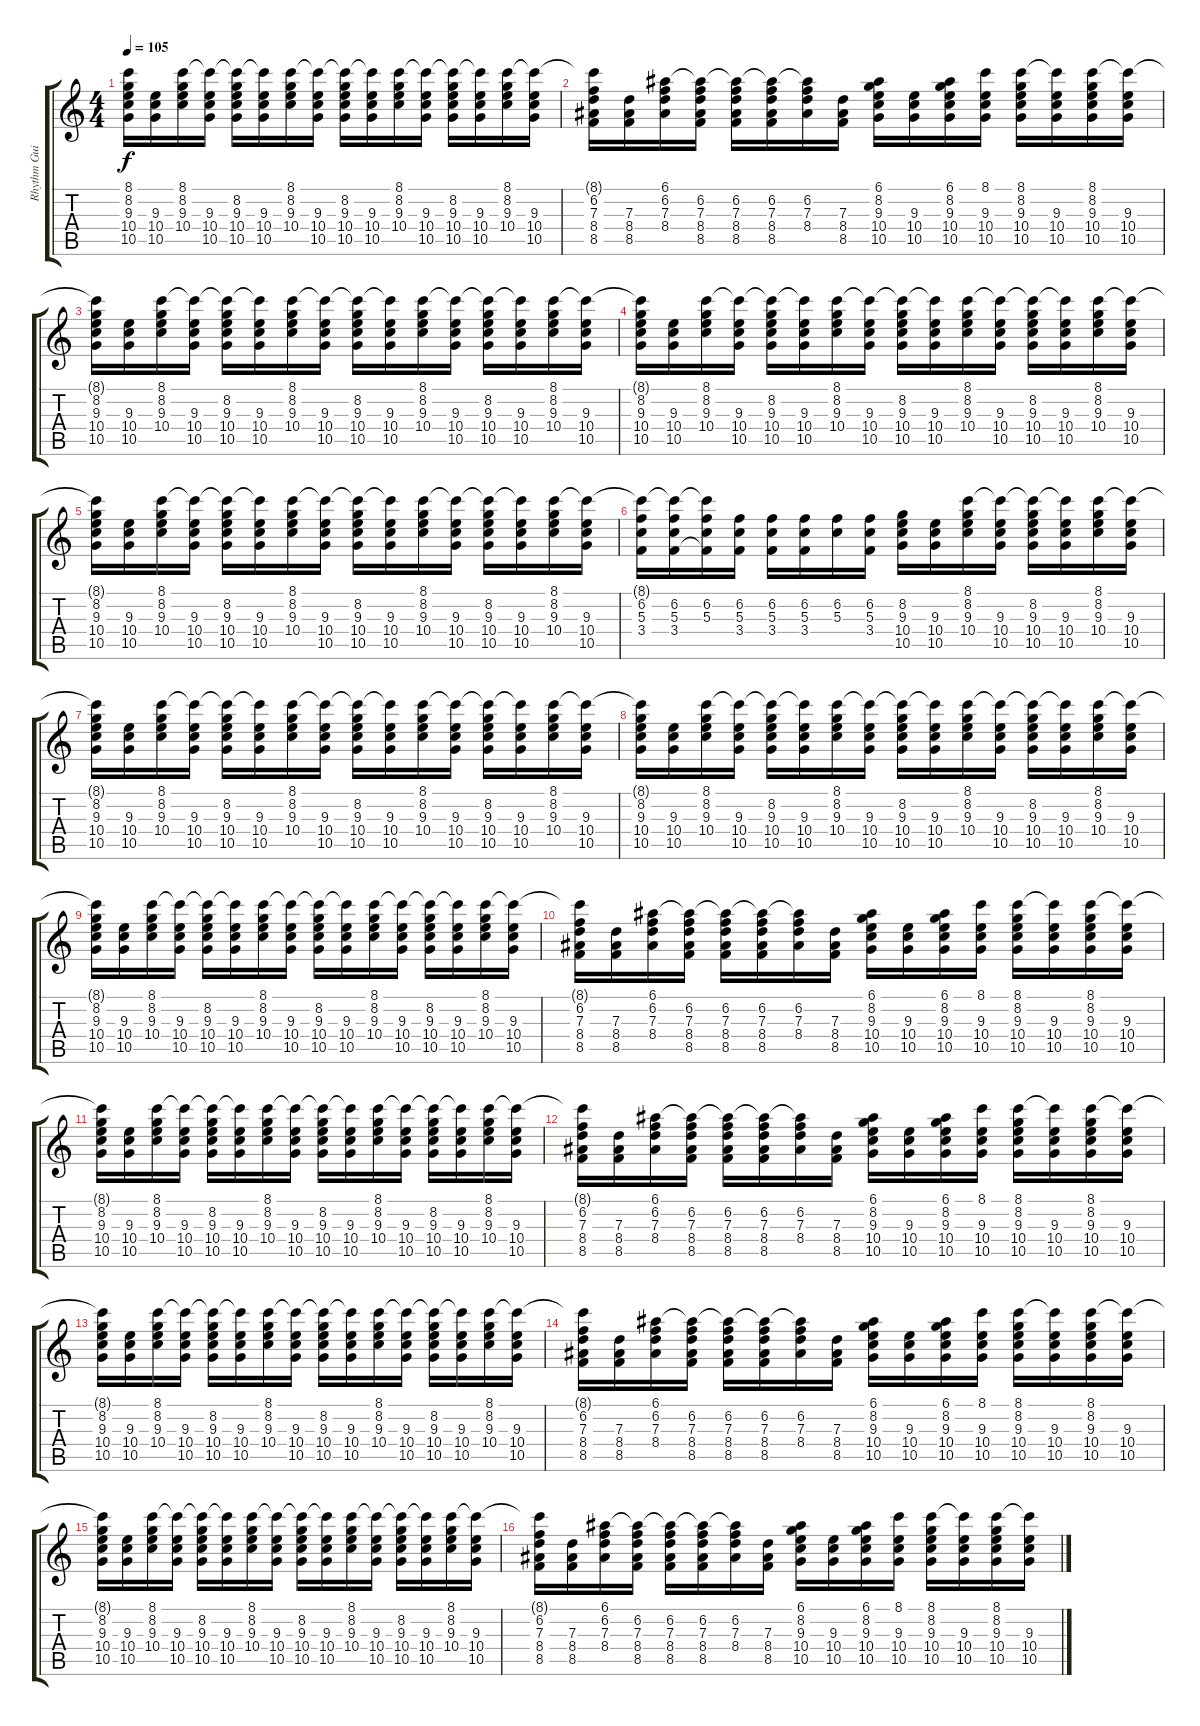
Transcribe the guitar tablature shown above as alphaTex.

\track ("Rhythm Guitar" "Rhythm Gui") {instrument electricguitarclean}
\staff {score tabs}
\tuning (E4 B3 G3 D3 A2 E2) {hide}
\ts (4 4)
\tempo 105
\clef g2
\ks c
(8.1{t} 8.2 9.3 10.4 10.5).16{dy f} (9.3 10.4 10.5).16 (8.1 8.2 9.3 10.4).16 (8.1{t} 9.3 10.4 10.5).16 (8.1{t} 8.2 9.3 10.4 10.5).16 (8.1{t} 9.3 10.4 10.5).16 (8.1 8.2 9.3 10.4).16 (8.1{t} 9.3 10.4 10.5).16 (8.1{t} 8.2 9.3 10.4 10.5).16 (8.1{t} 9.3 10.4 10.5).16 (8.1 8.2 9.3 10.4).16 (8.1{t} 9.3 10.4 10.5).16 (8.1{t} 8.2 9.3 10.4 10.5).16 (8.1{t} 9.3 10.4 10.5).16 (8.1 8.2 9.3 10.4).16 (8.1{t} 9.3 10.4 10.5).16 |
(8.1{t} 6.2 7.3 8.4 8.5).16 (7.3 8.4 8.5).16 (6.1 6.2 7.3 8.4).16 (6.1{t} 6.2 7.3 8.4 8.5).16 (6.1{t} 6.2 7.3 8.4 8.5).16 (6.1{t} 6.2 7.3 8.4 8.5).16 (6.1{t} 6.2 7.3 8.4).16 (7.3 8.4 8.5).16 (6.1 8.2 9.3 10.4 10.5).16 (9.3 10.4 10.5).16 (6.1 8.2 9.3 10.4 10.5).16 (8.1 9.3 10.4 10.5).16 (8.1 8.2 9.3 10.4 10.5).16 (8.1{t} 9.3 10.4 10.5).16 (8.1 8.2 9.3 10.4 10.5).16 (8.1{t} 9.3 10.4 10.5).16 |
(8.1{t} 8.2 9.3 10.4 10.5).16{volume 8} (9.3 10.4 10.5).16 (8.1 8.2 9.3 10.4).16 (8.1{t} 9.3 10.4 10.5).16 (8.1{t} 8.2 9.3 10.4 10.5).16 (8.1{t} 9.3 10.4 10.5).16 (8.1 8.2 9.3 10.4).16 (8.1{t} 9.3 10.4 10.5).16 (8.1{t} 8.2 9.3 10.4 10.5).16 (8.1{t} 9.3 10.4 10.5).16 (8.1 8.2 9.3 10.4).16 (8.1{t} 9.3 10.4 10.5).16 (8.1{t} 8.2 9.3 10.4 10.5).16 (8.1{t} 9.3 10.4 10.5).16 (8.1 8.2 9.3 10.4).16 (8.1{t} 9.3 10.4 10.5).16 |
(8.1{t} 8.2 9.3 10.4 10.5).16 (9.3 10.4 10.5).16 (8.1 8.2 9.3 10.4).16 (8.1{t} 9.3 10.4 10.5).16 (8.1{t} 8.2 9.3 10.4 10.5).16 (8.1{t} 9.3 10.4 10.5).16 (8.1 8.2 9.3 10.4).16 (8.1{t} 9.3 10.4 10.5).16 (8.1{t} 8.2 9.3 10.4 10.5).16 (8.1{t} 9.3 10.4 10.5).16 (8.1 8.2 9.3 10.4).16 (8.1{t} 9.3 10.4 10.5).16 (8.1{t} 8.2 9.3 10.4 10.5).16 (8.1{t} 9.3 10.4 10.5).16 (8.1 8.2 9.3 10.4).16 (8.1{t} 9.3 10.4 10.5).16 |
(8.1{t} 8.2 9.3 10.4 10.5).16 (9.3 10.4 10.5).16 (8.1 8.2 9.3 10.4).16 (8.1{t} 9.3 10.4 10.5).16 (8.1{t} 8.2 9.3 10.4 10.5).16 (8.1{t} 9.3 10.4 10.5).16 (8.1 8.2 9.3 10.4).16 (8.1{t} 9.3 10.4 10.5).16 (8.1{t} 8.2 9.3 10.4 10.5).16 (8.1{t} 9.3 10.4 10.5).16 (8.1 8.2 9.3 10.4).16 (8.1{t} 9.3 10.4 10.5).16 (8.1{t} 8.2 9.3 10.4 10.5).16 (8.1{t} 9.3 10.4 10.5).16 (8.1 8.2 9.3 10.4).16 (8.1{t} 9.3 10.4 10.5).16 |
(8.1{t} 6.2 5.3 3.4).16 (8.1{t} 6.2 5.3 3.4).16 (8.1{t} 6.2 5.3 3.4{t}).16 (6.2 5.3 3.4).16 (6.2 5.3 3.4).16 (6.2 5.3 3.4).16 (6.2 5.3).16 (6.2 5.3 3.4).16 (8.2 9.3 10.4 10.5).16 (9.3 10.4 10.5).16 (8.1 8.2 9.3 10.4).16 (8.1{t} 9.3 10.4 10.5).16 (8.1{t} 8.2 9.3 10.4 10.5).16 (8.1{t} 9.3 10.4 10.5).16 (8.1 8.2 9.3 10.4).16 (8.1{t} 9.3 10.4 10.5).16 |
(8.1{t} 8.2 9.3 10.4 10.5).16 (9.3 10.4 10.5).16 (8.1 8.2 9.3 10.4).16 (8.1{t} 9.3 10.4 10.5).16 (8.1{t} 8.2 9.3 10.4 10.5).16 (8.1{t} 9.3 10.4 10.5).16 (8.1 8.2 9.3 10.4).16 (8.1{t} 9.3 10.4 10.5).16 (8.1{t} 8.2 9.3 10.4 10.5).16 (8.1{t} 9.3 10.4 10.5).16 (8.1 8.2 9.3 10.4).16 (8.1{t} 9.3 10.4 10.5).16 (8.1{t} 8.2 9.3 10.4 10.5).16 (8.1{t} 9.3 10.4 10.5).16 (8.1 8.2 9.3 10.4).16 (8.1{t} 9.3 10.4 10.5).16 |
(8.1{t} 8.2 9.3 10.4 10.5).16 (9.3 10.4 10.5).16 (8.1 8.2 9.3 10.4).16 (8.1{t} 9.3 10.4 10.5).16 (8.1{t} 8.2 9.3 10.4 10.5).16 (8.1{t} 9.3 10.4 10.5).16 (8.1 8.2 9.3 10.4).16 (8.1{t} 9.3 10.4 10.5).16 (8.1{t} 8.2 9.3 10.4 10.5).16 (8.1{t} 9.3 10.4 10.5).16 (8.1 8.2 9.3 10.4).16 (8.1{t} 9.3 10.4 10.5).16 (8.1{t} 8.2 9.3 10.4 10.5).16 (8.1{t} 9.3 10.4 10.5).16 (8.1 8.2 9.3 10.4).16 (8.1{t} 9.3 10.4 10.5).16 |
(8.1{t} 8.2 9.3 10.4 10.5).16 (9.3 10.4 10.5).16 (8.1 8.2 9.3 10.4).16 (8.1{t} 9.3 10.4 10.5).16 (8.1{t} 8.2 9.3 10.4 10.5).16 (8.1{t} 9.3 10.4 10.5).16 (8.1 8.2 9.3 10.4).16 (8.1{t} 9.3 10.4 10.5).16 (8.1{t} 8.2 9.3 10.4 10.5).16 (8.1{t} 9.3 10.4 10.5).16 (8.1 8.2 9.3 10.4).16 (8.1{t} 9.3 10.4 10.5).16 (8.1{t} 8.2 9.3 10.4 10.5).16 (8.1{t} 9.3 10.4 10.5).16 (8.1 8.2 9.3 10.4).16 (8.1{t} 9.3 10.4 10.5).16 |
(8.1{t} 6.2 7.3 8.4 8.5).16 (7.3 8.4 8.5).16 (6.1 6.2 7.3 8.4).16 (6.1{t} 6.2 7.3 8.4 8.5).16 (6.1{t} 6.2 7.3 8.4 8.5).16 (6.1{t} 6.2 7.3 8.4 8.5).16 (6.1{t} 6.2 7.3 8.4).16 (7.3 8.4 8.5).16 (6.1 8.2 9.3 10.4 10.5).16 (9.3 10.4 10.5).16 (6.1 8.2 9.3 10.4 10.5).16 (8.1 9.3 10.4 10.5).16 (8.1 8.2 9.3 10.4 10.5).16 (8.1{t} 9.3 10.4 10.5).16 (8.1 8.2 9.3 10.4 10.5).16 (8.1{t} 9.3 10.4 10.5).16 |
(8.1{t} 8.2 9.3 10.4 10.5).16 (9.3 10.4 10.5).16 (8.1 8.2 9.3 10.4).16 (8.1{t} 9.3 10.4 10.5).16 (8.1{t} 8.2 9.3 10.4 10.5).16 (8.1{t} 9.3 10.4 10.5).16 (8.1 8.2 9.3 10.4).16 (8.1{t} 9.3 10.4 10.5).16 (8.1{t} 8.2 9.3 10.4 10.5).16 (8.1{t} 9.3 10.4 10.5).16 (8.1 8.2 9.3 10.4).16 (8.1{t} 9.3 10.4 10.5).16 (8.1{t} 8.2 9.3 10.4 10.5).16 (8.1{t} 9.3 10.4 10.5).16 (8.1 8.2 9.3 10.4).16 (8.1{t} 9.3 10.4 10.5).16 |
(8.1{t} 6.2 7.3 8.4 8.5).16 (7.3 8.4 8.5).16 (6.1 6.2 7.3 8.4).16 (6.1{t} 6.2 7.3 8.4 8.5).16 (6.1{t} 6.2 7.3 8.4 8.5).16 (6.1{t} 6.2 7.3 8.4 8.5).16 (6.1{t} 6.2 7.3 8.4).16 (7.3 8.4 8.5).16 (6.1 8.2 9.3 10.4 10.5).16 (9.3 10.4 10.5).16 (6.1 8.2 9.3 10.4 10.5).16 (8.1 9.3 10.4 10.5).16 (8.1 8.2 9.3 10.4 10.5).16 (8.1{t} 9.3 10.4 10.5).16 (8.1 8.2 9.3 10.4 10.5).16 (8.1{t} 9.3 10.4 10.5).16 |
(8.1{t} 8.2 9.3 10.4 10.5).16 (9.3 10.4 10.5).16 (8.1 8.2 9.3 10.4).16 (8.1{t} 9.3 10.4 10.5).16 (8.1{t} 8.2 9.3 10.4 10.5).16 (8.1{t} 9.3 10.4 10.5).16 (8.1 8.2 9.3 10.4).16 (8.1{t} 9.3 10.4 10.5).16 (8.1{t} 8.2 9.3 10.4 10.5).16 (8.1{t} 9.3 10.4 10.5).16 (8.1 8.2 9.3 10.4).16 (8.1{t} 9.3 10.4 10.5).16 (8.1{t} 8.2 9.3 10.4 10.5).16 (8.1{t} 9.3 10.4 10.5).16 (8.1 8.2 9.3 10.4).16 (8.1{t} 9.3 10.4 10.5).16 |
(8.1{t} 6.2 7.3 8.4 8.5).16 (7.3 8.4 8.5).16 (6.1 6.2 7.3 8.4).16 (6.1{t} 6.2 7.3 8.4 8.5).16 (6.1{t} 6.2 7.3 8.4 8.5).16 (6.1{t} 6.2 7.3 8.4 8.5).16 (6.1{t} 6.2 7.3 8.4).16 (7.3 8.4 8.5).16 (6.1 8.2 9.3 10.4 10.5).16 (9.3 10.4 10.5).16 (6.1 8.2 9.3 10.4 10.5).16 (8.1 9.3 10.4 10.5).16 (8.1 8.2 9.3 10.4 10.5).16 (8.1{t} 9.3 10.4 10.5).16 (8.1 8.2 9.3 10.4 10.5).16 (8.1{t} 9.3 10.4 10.5).16 |
(8.1{t} 8.2 9.3 10.4 10.5).16 (9.3 10.4 10.5).16 (8.1 8.2 9.3 10.4).16 (8.1{t} 9.3 10.4 10.5).16 (8.1{t} 8.2 9.3 10.4 10.5).16 (8.1{t} 9.3 10.4 10.5).16 (8.1 8.2 9.3 10.4).16 (8.1{t} 9.3 10.4 10.5).16 (8.1{t} 8.2 9.3 10.4 10.5).16 (8.1{t} 9.3 10.4 10.5).16 (8.1 8.2 9.3 10.4).16 (8.1{t} 9.3 10.4 10.5).16 (8.1{t} 8.2 9.3 10.4 10.5).16 (8.1{t} 9.3 10.4 10.5).16 (8.1 8.2 9.3 10.4).16 (8.1{t} 9.3 10.4 10.5).16 |
(8.1{t} 6.2 7.3 8.4 8.5).16 (7.3 8.4 8.5).16 (6.1 6.2 7.3 8.4).16 (6.1{t} 6.2 7.3 8.4 8.5).16 (6.1{t} 6.2 7.3 8.4 8.5).16 (6.1{t} 6.2 7.3 8.4 8.5).16 (6.1{t} 6.2 7.3 8.4).16 (7.3 8.4 8.5).16 (6.1 8.2 9.3 10.4 10.5).16 (9.3 10.4 10.5).16 (6.1 8.2 9.3 10.4 10.5).16 (8.1 9.3 10.4 10.5).16 (8.1 8.2 9.3 10.4 10.5).16 (8.1{t} 9.3 10.4 10.5).16 (8.1 8.2 9.3 10.4 10.5).16 (8.1{t} 9.3 10.4 10.5).16
